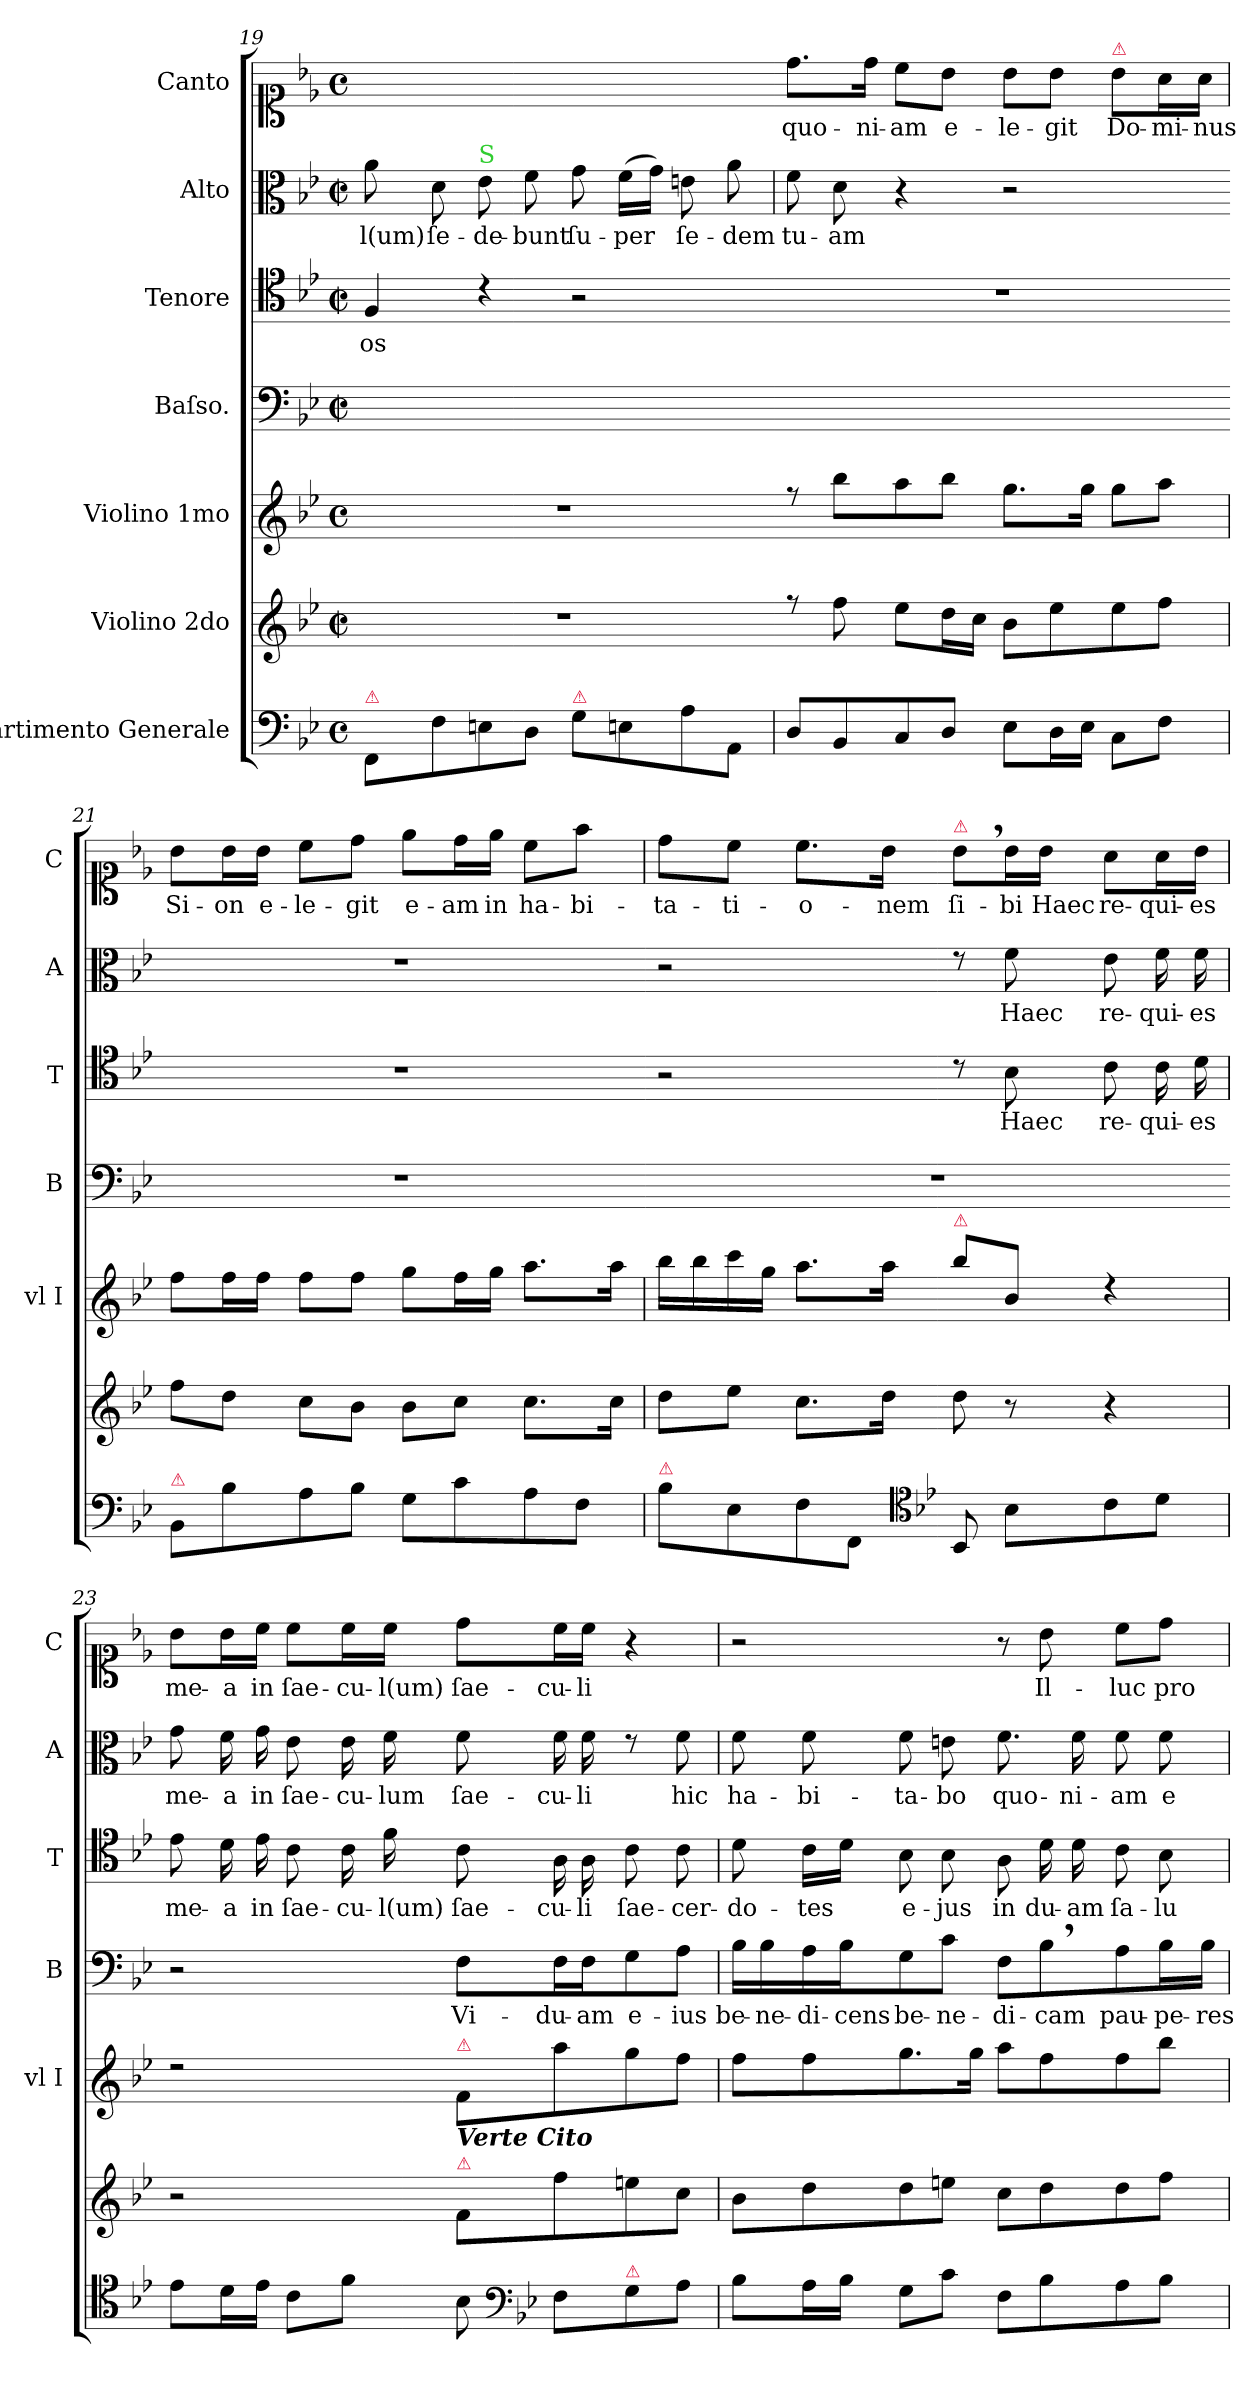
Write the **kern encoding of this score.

**kern	**kern	**kern	**kern	**text	**kern	**text	**kern	**text	**kern	**text
*part7	*part6	*part5	*part4	*part4	*part3	*part3	*part2	*part2	*part1	*part1
*staff7	*staff6	*staff5	*staff4	*staff4	*staff3	*staff3	*staff2	*staff2	*staff1	*staff1
*I"Partimento Generale	*I"Violino 2do	*I"Violino 1mo	*I"Baſso.	*	*I"Tenore	*	*I"Alto	*	*I"Canto	*
*	*	*I'vl I	*I'B	*	*I'T	*	*I'A	*	*I'C	*
*clefF4	*clefG2	*clefG2	*clefF4	*	*clefC4	*	*clefC3	*	*clefC1	*
*k[b-e-]	*k[b-e-]	*k[b-e-]	*k[b-e-]	*	*k[b-e-]	*	*k[b-e-]	*	*k[b-e-]	*
*	*B-:	*B-:	*B-:	*	*B-:	*	*B-:	*	*B-:	*
*M4/4	*M2/2	*M4/4	*M2/2	*	*M2/2	*	*M2/2	*	*M4/4	*
*met(c)	*met(c|)	*met(c)	*met(c|)	*	*met(c|)	*	*met(c|)	*	*met(c)	*
=19	=19	=19	=19	=19	=19	=19	=19	=19	=19	=19
!LO:TX:a:color=crimson:t=⚠	!	!	!	!	!	!	!	!	!	!
8FF/L	1r	1r	1ryy	.	4F/	-os	8a\	-l(um)	1ryy	.
8F\	.	.	.	.	.	.	8d\	ſe-	.	.
!	!	!	!	!	!	!	!LO:TX:a:color=limegreen:t=S	!	!	!
8En\	.	.	.	.	4rc	.	8e-\	-de-	.	.
8D\J	.	.	.	.	.	.	8f\	-bunt	.	.
!LO:TX:a:color=crimson:t=⚠	!	!	!	!	!	!	!	!	!	!
8G\L	.	.	.	.	2r	.	8g\	ſu-	.	.
8En\	.	.	.	.	.	.	(>16f\LL	-per	.	.
.	.	.	.	.	.	.	16g\JJ)	.	.	.
8A\	.	.	.	.	.	.	8en\	ſe-	.	.
8AA/J	.	.	.	.	.	.	8a\	-dem	.	.
=20	=20-	=20-	=20	=20-	=20-	=20-	=20	=20-	=20-	=20-
8D/L	8rff	8rff	1ryy	.	1r	.	8f\	tu-	8.dd\L	quo-
8BB-/	8ff\	8bb-\L	.	.	.	.	8d\	-am	.	.
.	.	.	.	.	.	.	.	.	16dd\Jk	-ni-
8C/	8ee-\L	8aa\	.	.	.	.	4r	.	8cc\L	-am
8D/J	16dd\L	8bb-\J	.	.	.	.	.	.	8b-\J	e-
.	16cc\JJ	.	.	.	.	.	.	.	.	.
8E-\L	8b-\L	8.gg\L	.	.	.	.	2r	.	8b-\L	-le-
16D\L	8ee-\	.	.	.	.	.	.	.	8b-\J	-git
16E-\JJ	.	16gg\Jk	.	.	.	.	.	.	.	.
!	!	!	!	!	!	!	!	!	!LO:TX:a:color=crimson:t=⚠	!
8C\L	8ee-\	8gg\L	.	.	.	.	.	.	8b-\L	Do-
8F\J	8ff\J	8aa\J	.	.	.	.	.	.	16a\L	-mi-
.	.	.	.	.	.	.	.	.	16a\JJ	-nus
=21	=21	=21	=21	=21	=21	=21	=21-	=21	=21	=21
!LO:TX:a:color=crimson:t=⚠	!	!	!	!	!	!	!	!	!	!
8BB-/L	8ff\L	8ff\L	1r	.	1r	.	1r	.	8b-\L	Si-
8B-\	8dd\J	16ff\L	.	.	.	.	.	.	16b-\L	-on
.	.	16ff\JJ	.	.	.	.	.	.	16b-\JJ	e-
8A\	8cc\L	8ff\L	.	.	.	.	.	.	8cc\L	-le-
8B-\J	8b-\J	8ff\J	.	.	.	.	.	.	8dd\J	-git
8G\L	8b-\L	8gg\L	.	.	.	.	.	.	8ee-\L	e-
8c\	8cc\J	16ff\L	.	.	.	.	.	.	16dd\L	-am
.	.	16gg\JJ	.	.	.	.	.	.	16ee-\JJ	in
8A\	8.cc\L	8.aa\L	.	.	.	.	.	.	8cc\L	ha-
8F\J	.	.	.	.	.	.	.	.	8ff\J	-bi-
.	16cc\Jk	16aa\Jk	.	.	.	.	.	.	.	.
=22	=22	=22	=22	=22	=22-	=22	=22-	=22	=22	=22
!LO:TX:a:color=crimson:t=⚠	!	!	!	!	!	!	!	!	!	!
8B-\L	8dd\L	16bb-\LL	1r	.	2r	.	2r	.	8dd\L	-ta-
.	.	16bb-\	.	.	.	.	.	.	.	.
8E-\	8ee-\J	16ccc\	.	.	.	.	.	.	8cc\J	-ti-
.	.	16gg\JJ	.	.	.	.	.	.	.	.
8F\	8.cc\L	8.aa\L	.	.	.	.	.	.	8.cc\L	-o-
8FF/J	.	.	.	.	.	.	.	.	.	.
.	16dd\Jk	16aa\Jk	.	.	.	.	.	.	16b-\Jk	-nem
*clefC4	*	*	*	*	*	*	*	*	*	*
*k[b-e-]	*	*	*	*	*	*	*	*	*	*
!	!	!	!	!	!	!	!	!	!LO:TX:a:color=crimson:t=⚠	!
!	!	!LO:TX:a:color=crimson:t=⚠	!	!	!	!	!	!	!	!
8BB-/	8dd\	8bb-\L	.	.	8rc	.	8re	.	8b-,<\L	ſi-
8B-\L	8r	8b-/J	.	.	8B-\	Haec	8f\	Haec	16b-\L	-bi
.	.	.	.	.	.	.	.	.	16b-\JJ	Haec
8c\	4r	4rdd	.	.	8c\	re-	8e-\	re-	8a\L	re-
8d\J	.	.	.	.	16c\	-qui-	16f\	-qui-	16a\L	-qui-
.	.	.	.	.	16d\	-es	16f\	-es	16b-\JJ	-es
=23	=23	=23	=23-	=23	=23	=23	=23	=23	=23	=23
8e-\L	2r	2rdd	2r	.	8e-\	me-	8g\	me-	8b-\L	me-
16d\L	.	.	.	.	16d\	-a	16f\	-a	16b-\L	-a
16e-\JJ	.	.	.	.	16e-\	in	16g\	in	16cc\JJ	in
8c\L	.	.	.	.	8c\	ſae-	8e-\	ſae-	8cc\L	ſae-
8f\J	.	.	.	.	16c\	-cu-	16e-\	-cu-	16cc\L	-cu-
.	.	.	.	.	16f\	-l(um)	16f\	-lum	16cc\JJ	-l(um)
!	!	!LO:TX:b:Bi:t=Verte Cito	!	!	!	!	!	!	!	!
!	!	!LO:TX:a:color=crimson:t=⚠	!	!	!	!	!	!	!	!
!	!LO:TX:a:color=crimson:t=⚠	!	!	!	!	!	!	!	!	!
8B-\	8f/L	8f/L	8F\L	Vi-	8c\	ſae-	8f\	ſae-	8dd\L	ſae-
*clefF4	*	*	*	*	*	*	*	*	*	*
*k[b-e-]	*	*	*	*	*	*	*	*	*	*
8F\L	8ff\	8aa\	16F\L	-du-	16A\	-cu-	16f\	-cu-	16cc\L	-cu-
.	.	.	16F\J	-am	16A\	-li	16f\	-li	16cc\JJ	-li
!LO:TX:a:color=crimson:t=⚠	!	!	!	!	!	!	!	!	!	!
8G\	8een\	8gg\	8G\	e-	8c\	ſae-	8re	.	4r	.
8A\J	8cc\J	8ff\J	8A\J	-ius	8c\	-cer-	8f\	hic	.	.
=24	=24	=24	=24	=24	=24	=24	=24	=24	=24	=24
8B-\L	8b-\L	8ff\L	16B-\LL	be-	8d\	-do-	8f\	ha-	2r	.
.	.	.	16B-\	-ne-	.	.	.	.	.	.
16A\L	8dd\	8ff\	16A\	-di-	16c\LL	-tes	8f\	-bi-	.	.
16B-\JJ	.	.	16B-\J	-cens	16d\JJ	.	.	.	.	.
8G\L	8dd\	8.gg\	8G\	be-	8B-\	e-	8f\	-ta-	.	.
8c\J	8een\J	.	8c\J	-ne-	8B-\	-jus	8en\	-bo	.	.
.	.	16gg\Jk	.	.	.	.	.	.	.	.
8F\L	8cc\L	8aa\L	8F\L	-di-	8A\	in	8.f\	quo-	8r	.
8B-\	8dd\	8ff\	8B-,<\	-cam	16d\	du-	.	.	8b-\	Il-
.	.	.	.	.	16d\	-am	16f\	-ni-	.	.
8A\	8dd\	8ff\	8A\	pau-	8c\	ſa-	8f\	-am	8cc\L	-luc
8B-\J	8ff\J	8bb-\J	16B-\L	-pe-	8B-\	-lu-	8f\	e-	8dd\J	pro-
.	.	.	16B-\JJ	-res	.	.	.	.	.	.
=	=	=	=	=	=	=	=	=	=	=
*-	*-	*-	*-	*-	*-	*-	*-	*-	*-	*-
